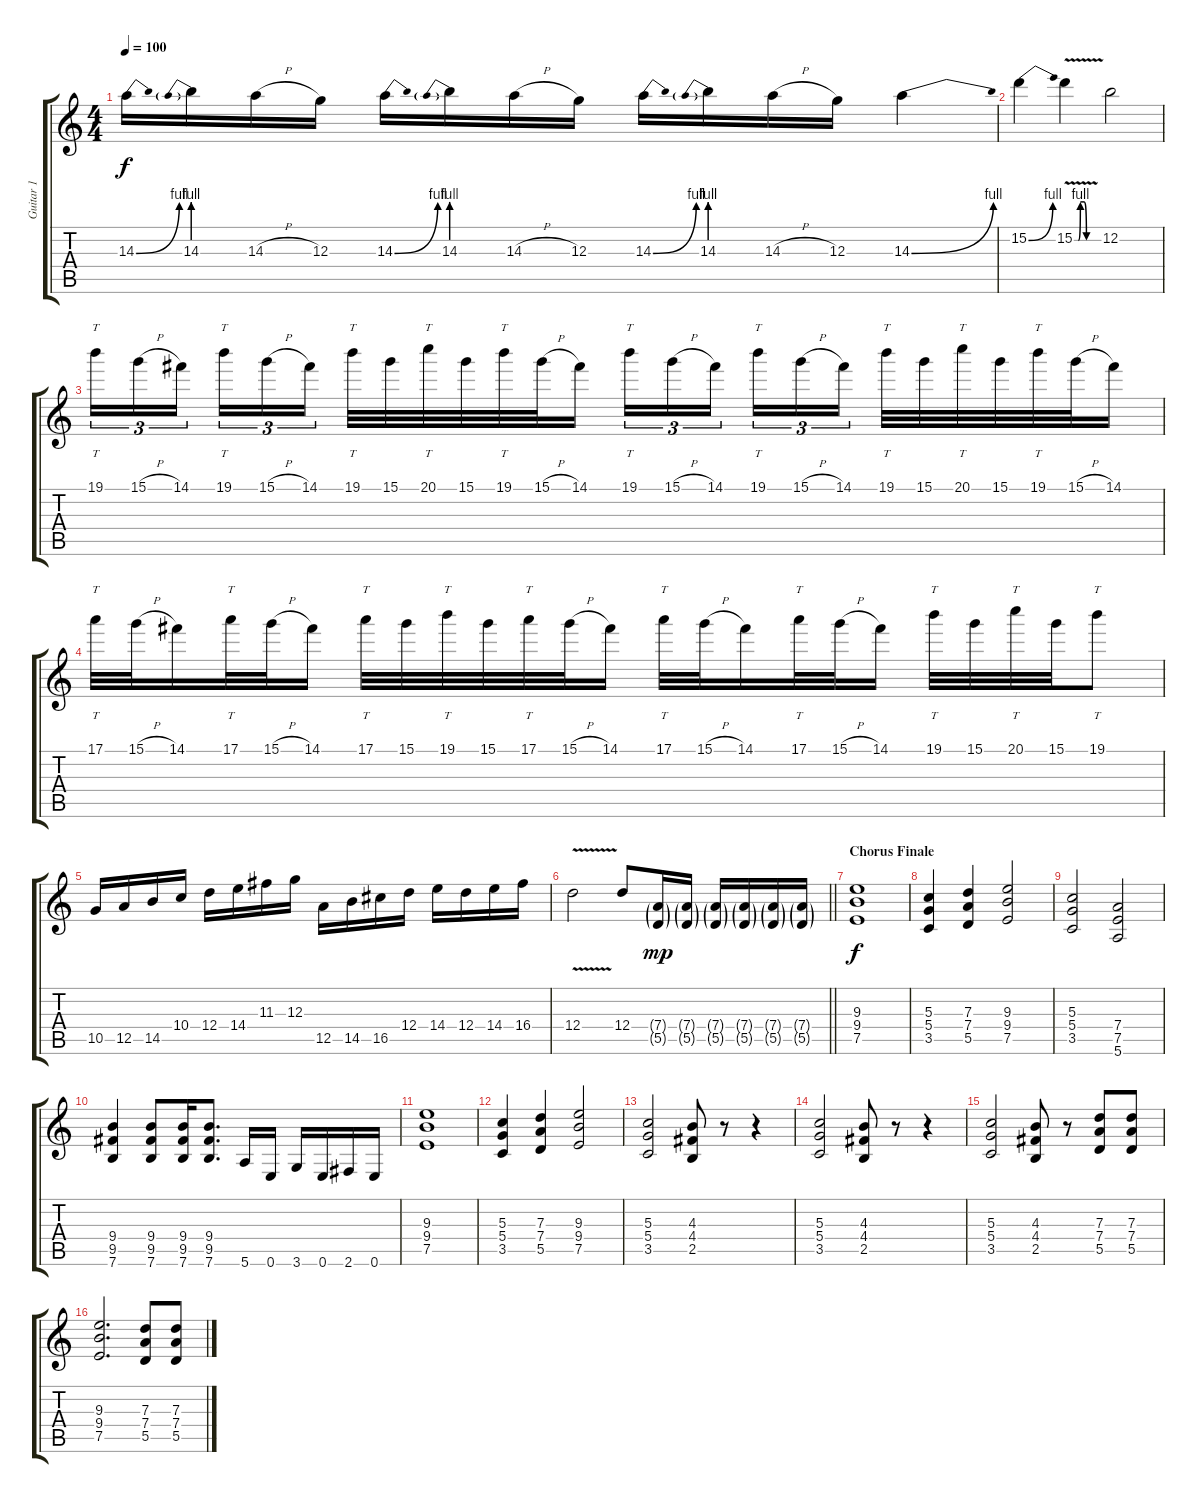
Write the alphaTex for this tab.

\track ("Guitar 1" "Guitar 1") {instrument distortionguitar}
\staff {score tabs}
\tuning (E4 B3 G3 D3 A2 E2) {hide}
\ts (4 4)
\tempo 100
\clef g2
\ks c
14.3{be (bend 0 0 60 4)}.16{dy f} 14.3{be (prebend 0 4 60 4)}.16 14.3{h}.16 12.3.16 14.3{be (bend 0 0 60 4)}.16 14.3{be (prebend 0 4 60 4)}.16 14.3{h}.16 12.3.16 14.3{be (bend 0 0 60 4)}.16 14.3{be (prebend 0 4 60 4)}.16 14.3{h}.16 12.3.16 14.3{be (bend 0 0 60 4)}.4 |
15.2{be (bend 0 0 60 4)}.4 15.2{be (custom 0 0 10 0 15 4 24 4 30 0 40 0 60 0) v}.4 12.2.2 |
19.1.16{tt tu (3 2)} 15.1{h}.16{tu (3 2)} 14.1.16{tu (3 2) beam splitsecondary} 19.1.16{tt tu (3 2)} 15.1{h}.16{tu (3 2)} 14.1.16{tu (3 2)} 19.1.32{tt} 15.1.32 20.1.32{tt} 15.1.32 19.1.32{tt} 15.1{h}.32 14.1.16 19.1.16{tt tu (3 2)} 15.1{h}.16{tu (3 2)} 14.1.16{tu (3 2) beam splitsecondary} 19.1.16{tt tu (3 2)} 15.1{h}.16{tu (3 2)} 14.1.16{tu (3 2)} 19.1.32{tt} 15.1.32 20.1.32{tt} 15.1.32 19.1.32{tt} 15.1{h}.32 14.1.16 |
17.1.32{tt} 15.1{h}.32 14.1.16 17.1.32{tt} 15.1{h}.32 14.1.16 17.1.32{tt} 15.1.32 19.1.32{tt} 15.1.32 17.1.32{tt} 15.1{h}.32 14.1.16 17.1.32{tt} 15.1{h}.32 14.1.16 17.1.32{tt} 15.1{h}.32 14.1.16 19.1.32{tt} 15.1.32 20.1.32{tt} 15.1.32 19.1.8{tt} |
10.5.16 12.5.16 14.5.16 10.4.16 12.4.16 14.4.16 11.3.16 12.3.16 12.5.16 14.5.16 16.5.16 12.4.16 14.4.16 12.4.16 14.4.16 16.4.16 |
\barLineRight lightlight
12.4{v}.2 12.4.8 (7.4{g} 5.5{g}).16{dy mp} (7.4{g} 5.5{g}).16 (7.4{g} 5.5{g}).16 (7.4{g} 5.5{g}).16 (7.4{g} 5.5{g}).16 (7.4{g} 5.5{g}).16 |
\section ("" "Chorus Finale")
(9.3 9.4 7.5).1{dy f volume 13} |
(5.3 5.4 3.5).4 (7.3 7.4 5.5).4 (9.3 9.4 7.5).2 |
(5.3 5.4 3.5).2 (7.4 7.5 5.6).2 |
(9.4 9.5 7.6).4 (9.4 9.5 7.6).8 (9.4 9.5 7.6).16 (9.4 9.5 7.6).8{d} 5.6.16 0.6.16 3.6.16 0.6.16 2.6.16 0.6.16 |
(9.3 9.4 7.5).1 |
(5.3 5.4 3.5).4 (7.3 7.4 5.5).4 (9.3 9.4 7.5).2 |
(5.3 5.4 3.5).2 (4.3 4.4 2.5).8 r.8 r.4 |
(5.3 5.4 3.5).2 (4.3 4.4 2.5).8 r.8 r.4 |
(5.3 5.4 3.5).2 (4.3 4.4 2.5).8 r.8 (7.3 7.4 5.5).8 (7.3 7.4 5.5).8 |
(9.3 9.4 7.5).2{d} (7.3 7.4 5.5).8 (7.3 7.4 5.5).8
